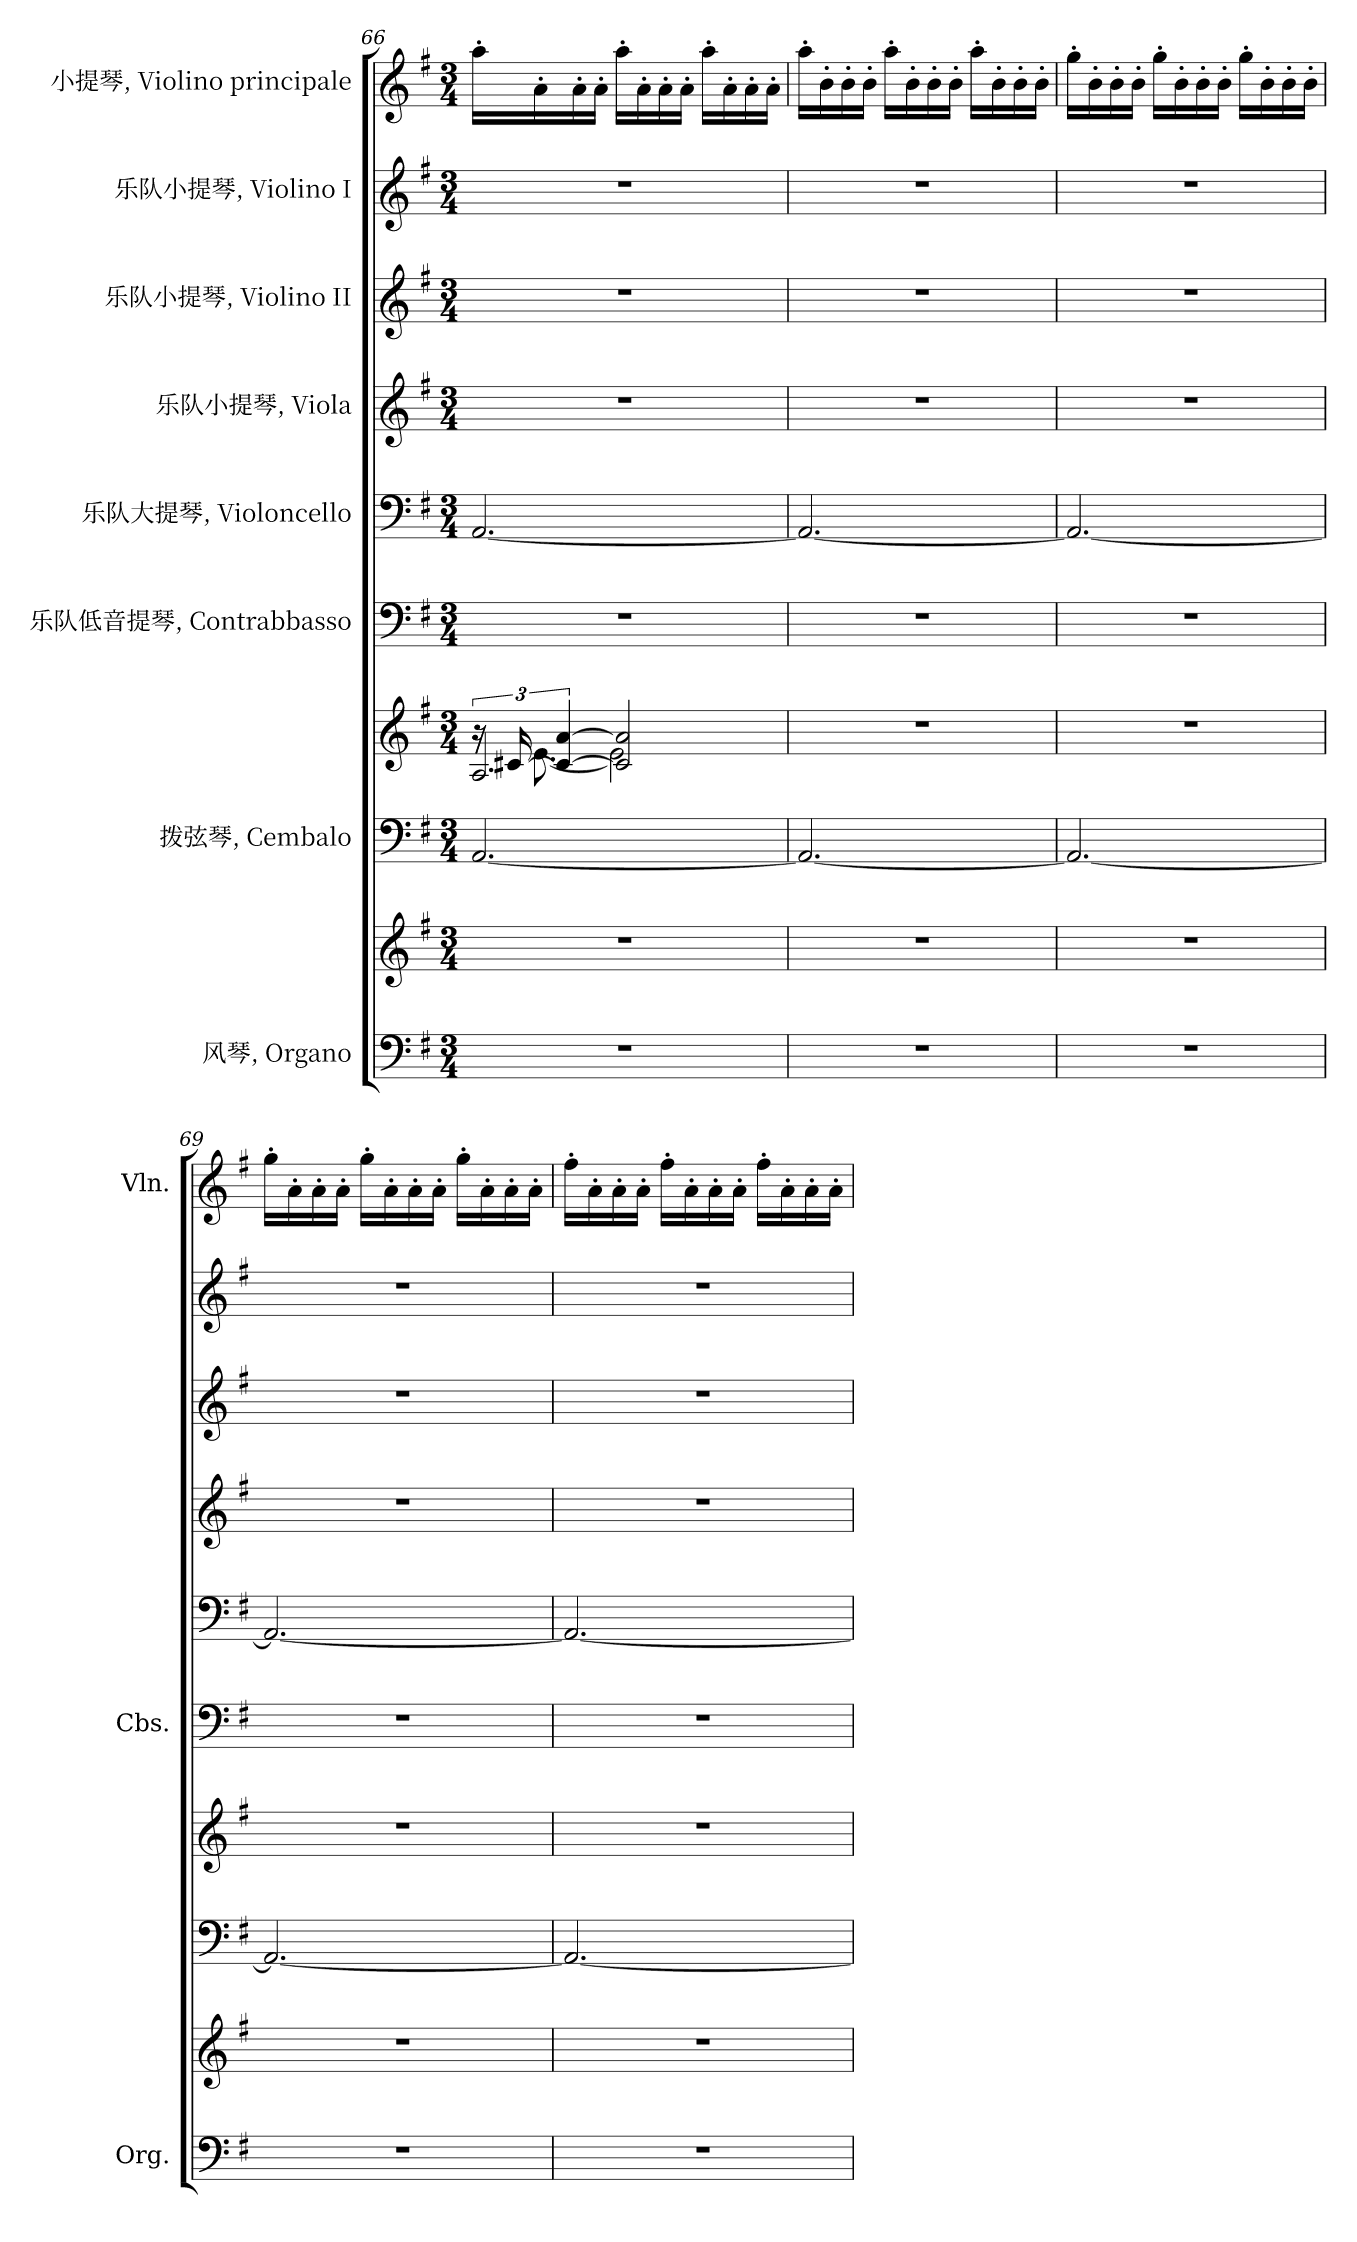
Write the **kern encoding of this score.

**kern	**kern	**kern	**kern	**kern	**kern	**kern	**kern	**kern	**kern
*part8	*part8	*part7	*part7	*part6	*part5	*part4	*part3	*part2	*part1
*staff10	*staff9	*staff8	*staff7	*staff6	*staff5	*staff4	*staff3	*staff2	*staff1
*I"风琴, Organo	*	*I"拨弦琴, Cembalo	*	*I"乐队低音提琴, Contrabbasso	*I"乐队大提琴, Violoncello	*I"乐队小提琴, Viola	*I"乐队小提琴, Violino II	*I"乐队小提琴, Violino I	*I"小提琴, Violino principale
*I'Org.	*	*	*	*I'Cbs.	*	*	*	*	*I'Vln.
!!LO:PB:g=z
*clefF4	*clefG2	*clefF4	*clefG2	*clefF4	*clefF4	*clefG2	*clefG2	*clefG2	*clefG2
*	*	*	*	*ITrd7c12	*	*	*	*	*
*k[f#]	*k[f#]	*k[f#]	*k[f#]	*k[f#]	*k[f#]	*k[f#]	*k[f#]	*k[f#]	*k[f#]
*M3/4	*M3/4	*M3/4	*M3/4	*M3/4	*M3/4	*M3/4	*M3/4	*M3/4	*M3/4
=66	=66	=66	=66	=66	=66	=66	=66	=66	=66
*	*	*	*^	*	*	*	*	*	*
*	*	*	*	*^	*	*	*	*	*	*
2.r	2.r	[2.AA/	24r	16r	2.A/	2.r	[2.AA/	2.r	2.r	2.r	16aa'\LL
.	.	.	[24c#X/	.	.	.	.	.	.	.	.
.	.	.	.	[8.e\	.	.	.	.	.	.	16a'\
.	.	.	6c#/_ [6a/	.	.	.	.	.	.	.	.
.	.	.	.	.	.	.	.	.	.	.	16a'\
.	.	.	.	.	.	.	.	.	.	.	16a'\JJ
.	.	.	2c#/] 2a/]	2e\]	.	.	.	.	.	.	16aa'\LL
.	.	.	.	.	.	.	.	.	.	.	16a'\
.	.	.	.	.	.	.	.	.	.	.	16a'\
.	.	.	.	.	.	.	.	.	.	.	16a'\JJ
.	.	.	.	.	.	.	.	.	.	.	16aa'\LL
.	.	.	.	.	.	.	.	.	.	.	16a'\
.	.	.	.	.	.	.	.	.	.	.	16a'\
.	.	.	.	.	.	.	.	.	.	.	16a'\JJ
*	*	*	*v	*v	*v	*	*	*	*	*	*
=67	=67	=67	=67	=67	=67	=67	=67	=67	=67
2.r	2.r	2.AA/_	2.r	2.r	2.AA/_	2.r	2.r	2.r	16aa'\LL
.	.	.	.	.	.	.	.	.	16b'\
.	.	.	.	.	.	.	.	.	16b'\
.	.	.	.	.	.	.	.	.	16b'\JJ
.	.	.	.	.	.	.	.	.	16aa'\LL
.	.	.	.	.	.	.	.	.	16b'\
.	.	.	.	.	.	.	.	.	16b'\
.	.	.	.	.	.	.	.	.	16b'\JJ
.	.	.	.	.	.	.	.	.	16aa'\LL
.	.	.	.	.	.	.	.	.	16b'\
.	.	.	.	.	.	.	.	.	16b'\
.	.	.	.	.	.	.	.	.	16b'\JJ
=68	=68	=68	=68	=68	=68	=68	=68	=68	=68
2.r	2.r	2.AA/_	2.r	2.r	2.AA/_	2.r	2.r	2.r	16gg'\LL
.	.	.	.	.	.	.	.	.	16b'\
.	.	.	.	.	.	.	.	.	16b'\
.	.	.	.	.	.	.	.	.	16b'\JJ
.	.	.	.	.	.	.	.	.	16gg'\LL
.	.	.	.	.	.	.	.	.	16b'\
.	.	.	.	.	.	.	.	.	16b'\
.	.	.	.	.	.	.	.	.	16b'\JJ
.	.	.	.	.	.	.	.	.	16gg'\LL
.	.	.	.	.	.	.	.	.	16b'\
.	.	.	.	.	.	.	.	.	16b'\
.	.	.	.	.	.	.	.	.	16b'\JJ
!!LO:PB:g=z
=69	=69	=69	=69	=69	=69	=69	=69	=69	=69
2.r	2.r	2.AA/_	2.r	2.r	2.AA/_	2.r	2.r	2.r	16gg'\LL
.	.	.	.	.	.	.	.	.	16a'\
.	.	.	.	.	.	.	.	.	16a'\
.	.	.	.	.	.	.	.	.	16a'\JJ
.	.	.	.	.	.	.	.	.	16gg'\LL
.	.	.	.	.	.	.	.	.	16a'\
.	.	.	.	.	.	.	.	.	16a'\
.	.	.	.	.	.	.	.	.	16a'\JJ
.	.	.	.	.	.	.	.	.	16gg'\LL
.	.	.	.	.	.	.	.	.	16a'\
.	.	.	.	.	.	.	.	.	16a'\
.	.	.	.	.	.	.	.	.	16a'\JJ
=70	=70	=70	=70	=70	=70	=70	=70	=70	=70
2.r	2.r	2.AA/_	2.r	2.r	2.AA/_	2.r	2.r	2.r	16ff#'\LL
.	.	.	.	.	.	.	.	.	16a'\
.	.	.	.	.	.	.	.	.	16a'\
.	.	.	.	.	.	.	.	.	16a'\JJ
.	.	.	.	.	.	.	.	.	16ff#'\LL
.	.	.	.	.	.	.	.	.	16a'\
.	.	.	.	.	.	.	.	.	16a'\
.	.	.	.	.	.	.	.	.	16a'\JJ
.	.	.	.	.	.	.	.	.	16ff#'\LL
.	.	.	.	.	.	.	.	.	16a'\
.	.	.	.	.	.	.	.	.	16a'\
.	.	.	.	.	.	.	.	.	16a'\JJ
=	=	=	=	=	=	=	=	=	=
*-	*-	*-	*-	*-	*-	*-	*-	*-	*-
